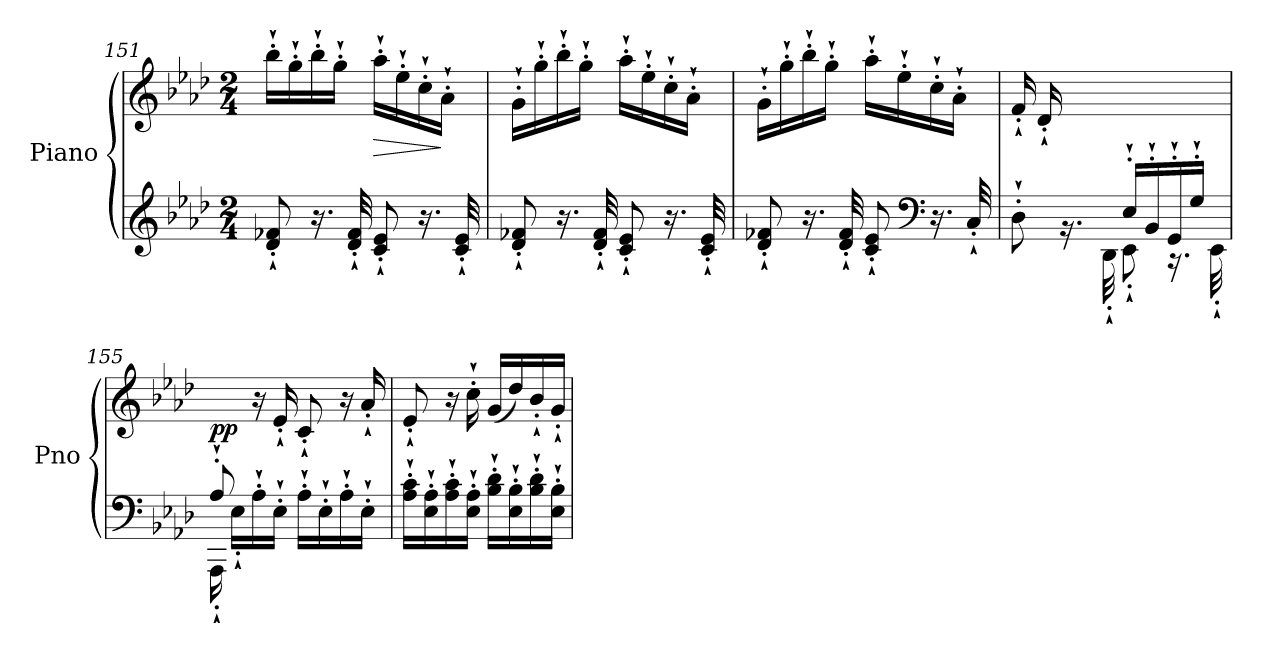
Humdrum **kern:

**kern	**kern	**dynam
*part1	*part1	*part1
*staff2	*staff1	*staff1/2
*I"Piano	*	*
*I'Pno	*	*
!!LO:LB:g=z
*clefG2	*clefG2	*
*k[b-e-a-d-]	*k[b-e-a-d-]	*
*M2/4	*M2/4	*
=151	=151	=151
8d-/`' 8f-X/`'	16bb-`'\LL	.
.	16gg`'\	.
16.r	16bb-`'\	.
.	16gg`'\JJ	.
32d-/`' 32f-/`'	.	.
!	!	!LO:HP:b
8c/`' 8e-/`'	16aa-`'\LL	>
.	16ee-`'\	.
16.r	16cc`'\	.
.	16a-`'\JJ	]
32c/`' 32e-/`'	.	.
=152	=152	=152
8d-/`' 8f-X/`'	16g`'\LL	.
.	16gg`'\	.
16.r	16bb-`'\	.
.	16gg`'\JJ	.
32d-/`' 32f-/`'	.	.
8c/`' 8e-/`'	16aa-`'\LL	.
.	16ee-`'\	.
16.r	16cc`'\	.
.	16a-`'\JJ	.
32c/`' 32e-/`'	.	.
=153	=153	=153
8d-/`' 8f-X/`'	16g`'\LL	.
.	16gg`'\	.
16.r	16bb-`'\	.
.	16gg`'\JJ	.
32d-/`' 32f-/`'	.	.
8c/`' 8e-/`'	16aa-`'\LL	.
.	16ee-`'\	.
*clefF4	*	*
16.r	16cc`'\	.
.	16a-`'\JJ	.
32C`'/	.	.
=154	=154	=154
*^	*	*
!	!	!	!LO:DY:b
8ryy	8D-`'\	16f`'/LL	other-dynamics
.	.	16d-`'/	.
16A-`'/	16.rBB	4.ryy	.
16F`'/JJ	.	.	.
.	32DD-`'\	.	.
16E-`'/LL	8EE-`'\	.	.
16BB-`'/	.	.	.
16GG`'/	16.rCC	.	.
16G`'/JJ	.	.	.
.	32EE-`'\	.	.
!!LO:LB:g=z
=155	=155	=155	=155
!	!	!	!LO:DY:b
8A-`'/	16AAA-`'\	8ryy	pp
.	16E-`'\LL	.	.
4.ryy	16A-`'\	16r	.
.	16E-`'\JJ	16e-`'/	.
.	16A-`'\LL	8c`'/	.
.	16E-`'\	.	.
.	16A-`'\	16r	.
.	16E-`'\JJ	16a-`'/	.
*v	*v	*	*
=156	=156	=156
16A-\`' 16c\`'LL	8e-`'/	.
16E-\`' 16A-\`'	.	.
16A-\`' 16c\`'	16r	.
16E-\`' 16A-\`'JJ	16cc`'\	.
16B-\`' 16d-\`'LL	(16g/LL	.
16E-\`' 16B-\`'	16dd-/)	.
16B-\`' 16d-\`'	16b-`'/	.
16E-\`' 16B-\`'JJ	16g`'/JJ	.
=	=	=
*-	*-	*-
